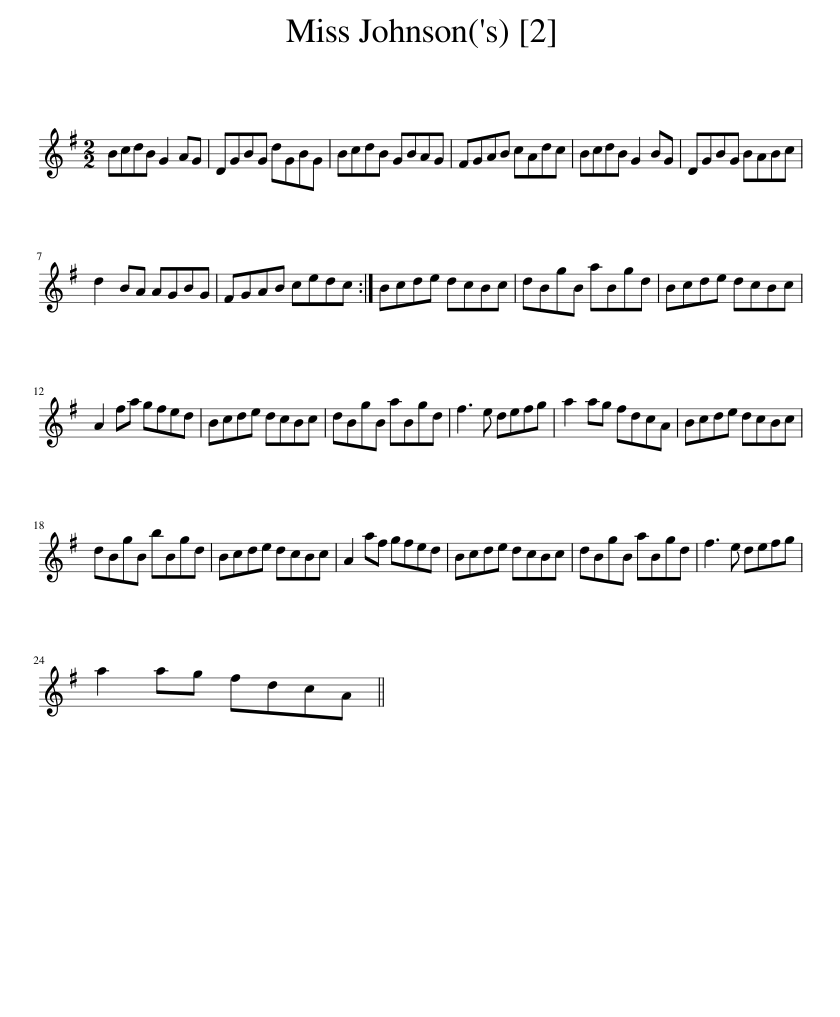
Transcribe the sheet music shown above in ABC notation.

X:1
L:1/8
M:2/2
I:linebreak $
K:G
V:1 treble
V:1
 BcdB G2 AG | DGBG dGBG | BcdB GBAG | FGAB cAdc | BcdB G2 BG | %5
 DGBG BABc |$ d2 BA AGBG | FGAB cedc :| Bcde dcBc | dBgB aBgd | %10
 Bcde dcBc |$ A2 fa gfed | Bcde dcBc | dBgB aBgd | f3 e defg | %15
 a2 ag fdcA | Bcde dcBc |$ dBgB bBgd | Bcde dcBc | A2 af gfed | %20
 Bcde dcBc | dBgB aBgd | f3 e defg |$ a2 ag fdcA || %24
